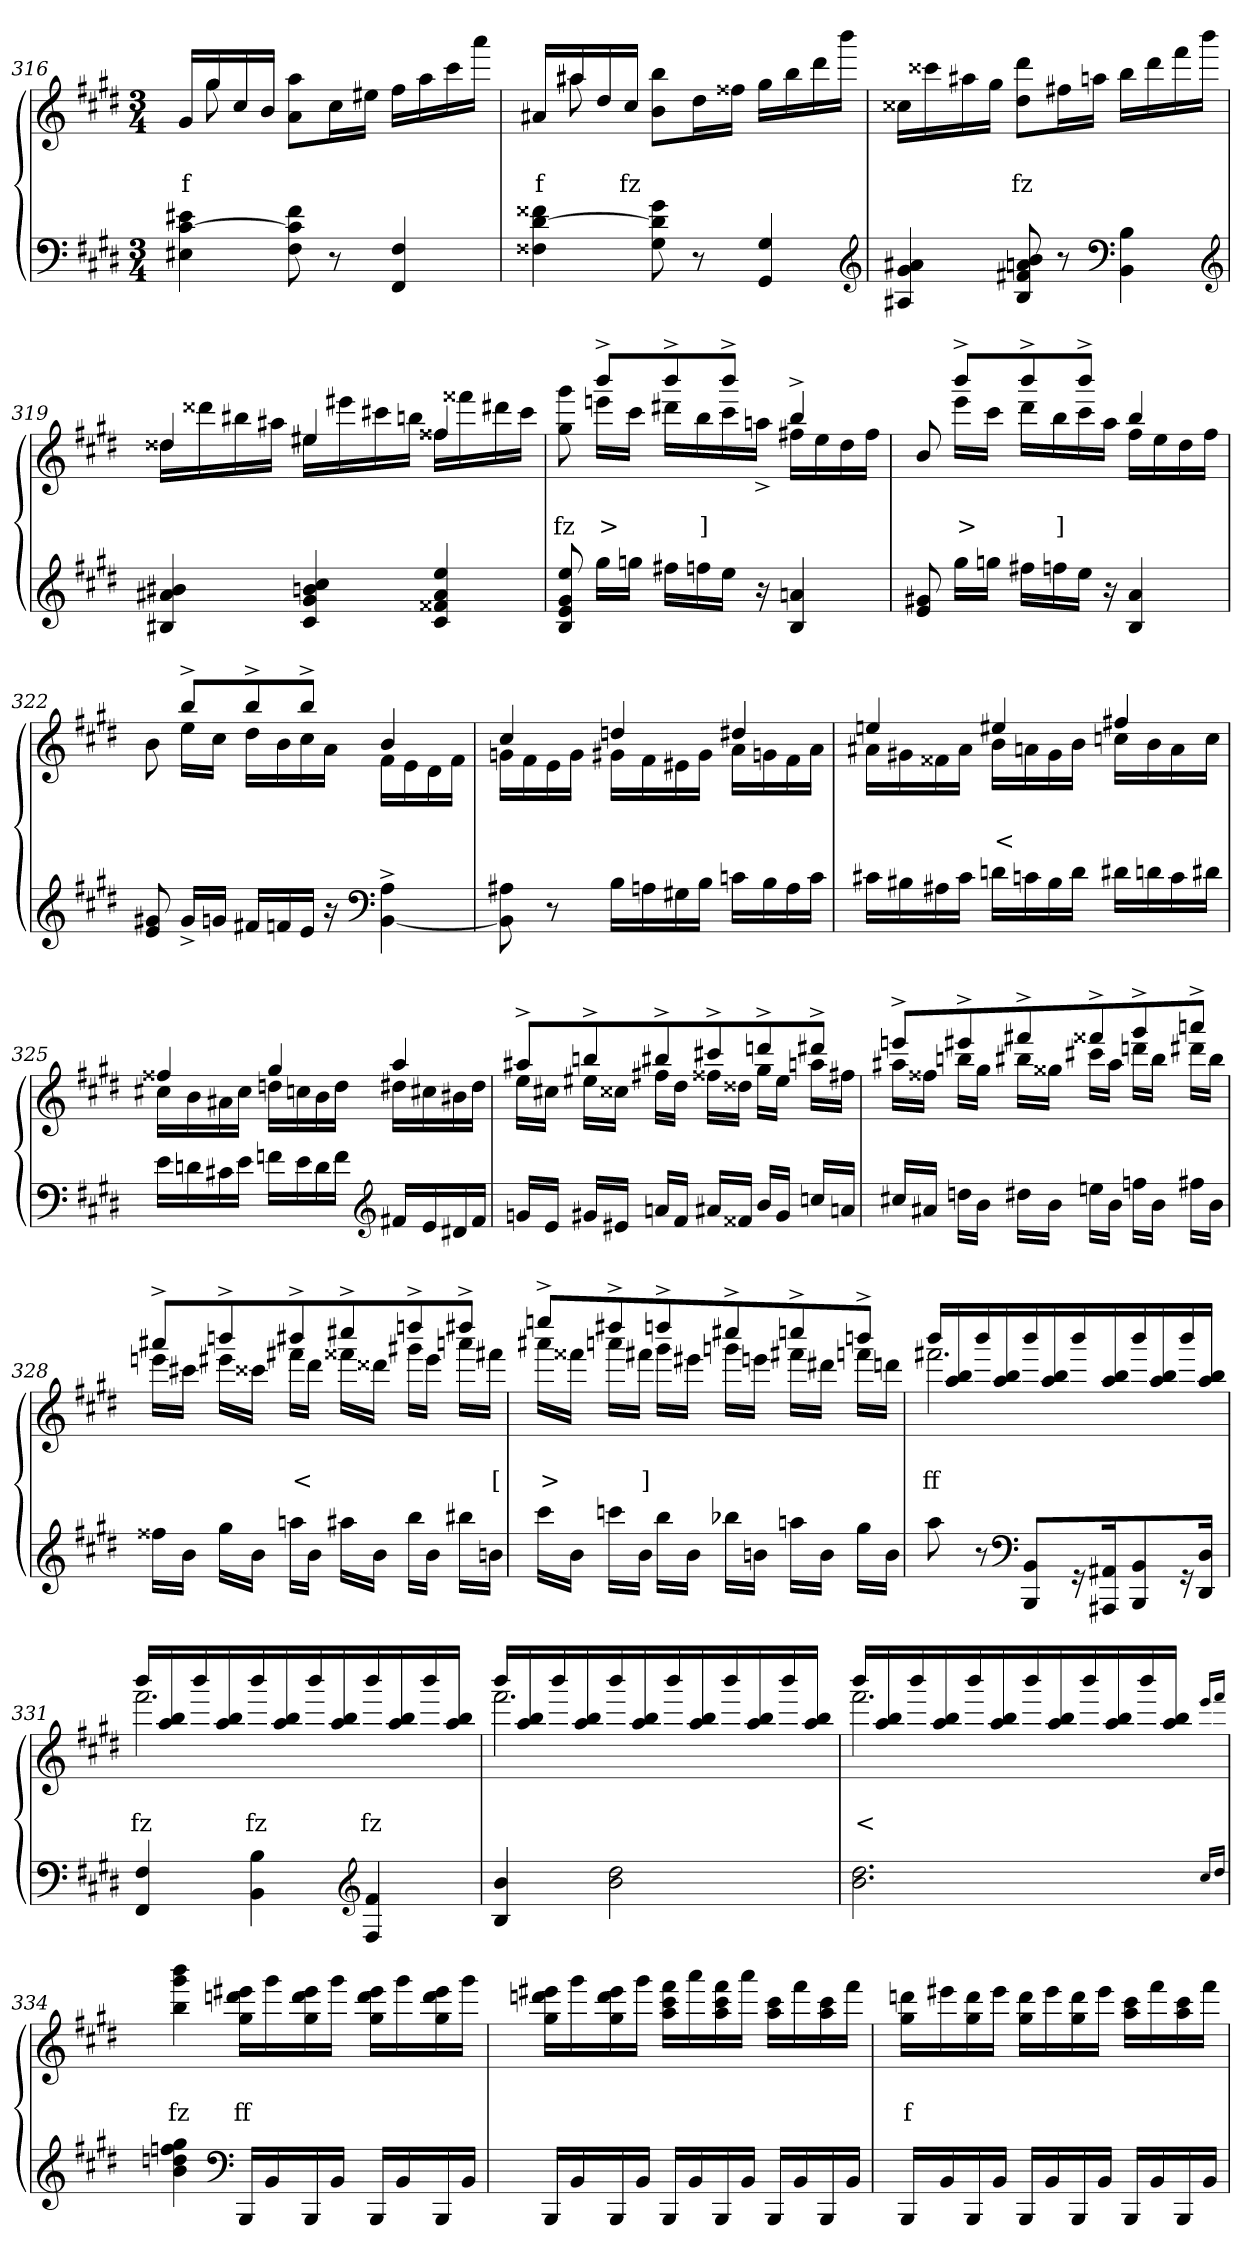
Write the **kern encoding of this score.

**kern	**kern	**text	**text
*part2	*part1	*part1	*part1
*staff2	*staff1	*staff1	*staff1
*clefF4	*clefG2	*	*
*k[f#c#g#d#]	*k[f#c#g#d#]	*	*
*M3/4	*M3/4	*	*
=316	=316	=316	=316
*	*^	*	*
4e#X [4c# 4E#X	16ryy	16g#/LL	.	f
.	8gg#\	16gg#	.	.
.	.	16cc#	.	.
.	16ryy	16bJJ	.	.
8f# 8c#] 8F#	8aa 8aL	2ryy	.	.
8r	16cc#L	.	.	.
.	16ee#XJJ	.	.	.
4F# 4FF#	16ff#LL	.	.	.
.	16aa	.	.	.
.	16ccc#	.	.	.
.	16aaaJJ	.	.	.
=317	=317	=317	=317	=317
4f##X [4d# 4F##X	16ryy	16a#/LL	.	f
.	8aa#X\	16aa#	.	.
.	.	16dd#	.	.
.	16ryy	16cc#JJ	.	fz
8g# 8d#] 8G#	8bb 8bL	2ryy	.	.
8r	16dd#L	.	.	.
.	16ff##XJJ	.	.	.
4G# 4GG#	16gg#LL	.	.	.
.	16bb	.	.	.
.	16ddd#	.	.	.
.	16bbbJJ	.	.	.
*	*v	*v	*	*
*clefG2	*	*	*
=318	=318	=318	=318
4a#X 4g# 4A#X	16cc##XLL	.	.
.	16ccc##	.	.
.	16aa#X	.	.
.	16gg#JJ	.	.
8b 8an 8f#X 8B	8ddd# 8dd#L	.	fz
8r	16ff#XL	.	.
.	16aanJJ	.	.
*clefF4	*	*	*
4B 4BB	16bbLL	.	.
.	16ddd#	.	.
.	16fff#	.	.
.	16bbbJJ	.	.
*clefG2	*	*	*
=319	=319	=319	=319
*	*^	*	*
4b#X 4a#X 4B#X/	16dd##X\LL	4dd##X/	.	.
.	16ddd##	.	.	.
.	16bb#X	.	.	.
.	16aa#XJJ	.	.	.
4cc# 4bn 4g# 4c#/	16ee#X\LL	4ee#/	.	.
.	16eee#	.	.	.
.	16ccc#X	.	.	.
.	16bbnJJ	.	.	.
4ee 4a# 4f##X 4c#/	16ff##X\LL	4ff##/	.	.
.	16fff##	.	.	.
.	16ddd#X	.	.	.
.	16ccc#JJ	.	.	.
=320	=320	=320	=320	=320
8ee 8g# 8e 8B/	8ryy	8ggg# 8gg#	.	fz
16gg#LL	8bbb^>L	16eeenLL	.	>
16ggnJJ	.	16ccc#JJ	.	.
16ff#XLL	8bbb^>	16ddd#XLL	.	.
16ffn	.	16bb	.	]
16eeJJ	8bbb^>J	16ccc#	.	.
16r	.	16aan^>JJ	.	.
4an 4B	4bb^>	16ff#XLL	.	.
.	.	16ee	.	.
.	.	16dd#	.	.
.	.	16ff#JJ	.	.
=321	=321	=321	=321	=321
8g#X 8e	8ryy	8b/	.	.
16gg#LL	8bbb^>L	16eeeLL	.	>
16ggnJJ	.	16ccc#JJ	.	.
16ff#XLL	8bbb^>	16ddd#LL	.	.
16ffn	.	16bb	.	]
16eeJJ	8bbb^>J	16ccc#	.	.
16r	.	16aaJJ	.	.
4a 4B	4bb	16ff#LL	.	.
.	.	16ee	.	.
.	.	16dd#	.	.
.	.	16ff#JJ	.	.
=322	=322	=322	=322	=322
8g#X 8e	8ryy	8b\	.	.
16g#^>/LL	8bb^>L	16eeLL	.	.
16gnJJ	.	16cc#JJ	.	.
16f#X/LL	8bb^>	16dd#LL	.	.
16fn	.	16b	.	.
16eJJ	8bb^>J	16cc#	.	.
16r	.	16aJJ	.	.
*clefF4	*	*	*	*
4A^> [4BB^>	4b	16f#LL	.	.
.	.	16e	.	.
.	.	16d#	.	.
.	.	16f#JJ	.	.
=323	=323	=323	=323	=323
8A#X 8BB]	4cc#	16gnLL	.	.
.	.	16f#	.	.
8r	.	16e	.	.
.	.	16gJJ	.	.
16BLL	4ddn	16g#XLL	.	.
16An	.	16f#	.	.
16G#X	.	16e#X	.	.
16BJJ	.	16g#JJ	.	.
16cnLL	4dd#X	16aLL	.	.
16B	.	16gn	.	.
16A	.	16f#	.	.
16cJJ	.	16aJJ	.	.
=324	=324	=324	=324	=324
16c#XLL	4een	16a#XLL	.	.
16B#X	.	16g#X	.	.
16A#X	.	16f##X	.	.
16c#JJ	.	16a#JJ	.	.
16dnLL	4ee#X	16bLL	.	<
16cn	.	16an	.	.
16B#	.	16g#	.	.
16dJJ	.	16bJJ	.	.
16d#XLL	4ff#X	16ccnLL	.	.
16dn	.	16b	.	.
16c	.	16a	.	.
16d#XJJ	.	16ccJJ	.	.
=325	=325	=325	=325	=325
16eLL	4ff##X	16cc#XLL	.	.
16dn	.	16b	.	.
16c#X	.	16a#X	.	.
16eJJ	.	16cc#JJ	.	.
16fnLL	4gg#	16ddnLL	.	.
16e	.	16ccn	.	.
16d	.	16b	.	.
16fJJ	.	16ddJJ	.	.
*clefG2	*	*	*	*
16f#XLL	4aa	16dd#XLL	.	.
16e	.	16cc#X	.	.
16d#X	.	16b#X	.	.
16f#JJ	.	16dd#JJ	.	.
=326	=326	=326	=326	=326
16gnLL	8aa#X^>L	16eeLL	.	.
16eJJ	.	16cc#XJJ	.	.
16g#XLL	8bbn^>	16ee#XLL	.	.
16e#XJJ	.	16cc##XJJ	.	.
16anLL	8bb#X^>	16ff#XLL	.	.
16f#JJ	.	16dd#JJ	.	.
16a#XLL	8ccc#X^>	16ff##XLL	.	.
16f##XJJ	.	16dd##XJJ	.	.
16bLL	8dddn^>	16gg#LL	.	.
16g#JJ	.	16ee#JJ	.	.
16ccn/LL	8ddd#X^>J	16aanLL	.	.
16anJJ	.	16ff#XJJ	.	.
=327	=327	=327	=327	=327
16cc#X/LL	8eeen^>L	16aa#XLL	.	.
16a#XJJ	.	16ff##JJ	.	.
16ddnLL	8eee#X^>	16bbnLL	.	.
16bJJ	.	16gg#JJ	.	.
16dd#XLL	8fff#X^>	16bb#XLL	.	.
16bJJ	.	16gg##XJJ	.	.
16eenLL	8fff##X^>	16ccc#XLL	.	.
16bJJ	.	16aa#JJ	.	.
16ffnLL	8ggg#^>	16dddnLL	.	.
16bJJ	.	16bb#JJ	.	.
16ff#XLL	8aaan^>J	16ddd#XLL	.	.
16bJJ	.	16bb#JJ	.	.
=328	=328	=328	=328	=328
16ff##XLL	8aaa#X^>L	16eeenLL	.	.
16bJJ	.	16ccc#XJJ	.	.
16gg#LL	8bbbn^>	16eee#XLL	.	.
16bJJ	.	16ccc##XJJ	.	.
16aanLL	8bbb#X^>	16fff#XLL	.	<
16bJJ	.	16ddd#JJ	.	.
16aa#XLL	8cccc#X^>	16fff##XLL	.	.
16bJJ	.	16ddd##XJJ	.	.
16bbLL	8ddddn^>	16ggg#XLL	.	.
16bJJ	.	16eee#JJ	.	.
16bb#XLL	8dddd#X^>J	16aaanLL	.	.
16bnJJ	.	16fff#XJJ	.	[
=329	=329	=329	=329	=329
16ccc#LL	8eeeen^>L	16aaa#XLL	.	>
16bJJ	.	16fff##XJJ	.	.
16cccnLL	8dddd#X^>	16aaanLL	.	.
16bJJ	.	16fff#XJJ	.	]
16bbLL	8ddddn^>	16ggg#LL	.	.
16bJJ	.	16eee#XJJ	.	.
16bb-XLL	8cccc#X^>	16gggnLL	.	.
16bnJJ	.	16eeenJJ	.	.
16aanLL	8ccccn^>	16fff#XLL	.	.
16bJJ	.	16ddd#XJJ	.	.
16gg#LL	8bbbn^>J	16fffnLL	.	.
16bJJ	.	16dddnJJ	.	.
=330	=330	=330	=330	=330
8aa	2.fff#X\	16bbb/L	.	ff
.	.	16bb 16aa	.	.
8r	.	16bbb	.	.
.	.	16bb 16aa	.	.
*clefF4	*	*	*	*
8BB 8BBBL	.	16bbb	.	.
.	.	16bb 16aa	.	.
16r	.	16bbb	.	.
16AA#X 16AAA#X	.	16bb 16aa	.	.
8BB 8BBB	.	16bbb	.	.
.	.	16bb 16aa	.	.
16r	.	16bbb	.	.
16D# 16DD#Jk	.	16bb 16aaJ	.	.
=331	=331	=331	=331	=331
4F# 4FF#	2.fff#\	16bbb/L	.	fz
.	.	16bb 16aa	.	.
.	.	16bbb	.	.
.	.	16bb 16aa	.	.
4B 4BB	.	16bbb	.	fz
.	.	16bb 16aa	.	.
.	.	16bbb	.	.
.	.	16bb 16aa	.	.
*clefG2	*	*	*	*
4f# 4F#	.	16bbb	.	fz
.	.	16bb 16aa	.	.
.	.	16bbb	.	.
.	.	16bb 16aaJ	.	.
=332	=332	=332	=332	=332
4b 4B	2.fff#\	16bbb/L	.	.
.	.	16bb 16aa	.	.
.	.	16bbb	.	.
.	.	16bb 16aa	.	.
2dd# 2b	.	16bbb	.	.
.	.	16bb 16aa	.	.
.	.	16bbb	.	.
.	.	16bb 16aa	.	.
.	.	16bbb	.	.
.	.	16bb 16aa	.	.
.	.	16bbb	.	.
.	.	16bb 16aaJ	.	.
=333	=333	=333	=333	=333
2.dd# 2.b	2.fff#\	16bbb/L	.	<
.	.	16bb 16aa	.	.
.	.	16bbb	.	.
.	.	16bb 16aa	.	.
.	.	16bbb	.	.
.	.	16bb 16aa	.	.
.	.	16bbb	.	.
.	.	16bb 16aa	.	.
.	.	16bbb	.	.
.	.	16bb 16aa	.	.
.	.	16bbb	.	.
.	.	16bb 16aaJ	.	.
16qqcc#L	.	16qqeeeL	.	.
16qqdd#J	.	16qqfff#J	.	.
*	*v	*v	*	*
=334	=334	=334	=334
4gg# 4ffn 4ddn 4b	4bbb 4ggg# 4bb	.	fz
*clefF4	*	*	*
16BBBLL	16eee#X 16dddn 16gg#LL	.	ff
16BB	16ggg#	.	.
16BBB	16eee# 16ddd 16gg#	.	.
16BBJJ	16ggg#JJ	.	.
16BBBLL	16eee# 16ddd 16gg#LL	.	.
16BB	16ggg#	.	.
16BBB	16eee# 16ddd 16gg#	.	.
16BBJJ	16ggg#JJ	.	.
=335	=335	=335	=335
16BBBLL	16eee#X 16dddn 16gg#LL	.	.
16BB	16ggg#	.	.
16BBB	16eee# 16ddd 16gg#	.	.
16BBJJ	16ggg#JJ	.	.
16BBBLL	16fff# 16ccc# 16aaLL	.	.
16BB	16aaa	.	.
16BBB	16fff# 16ccc# 16aa	.	.
16BBJJ	16aaaJJ	.	.
16BBBLL	16ccc# 16aaLL	.	.
16BB	16fff#	.	.
16BBB	16ccc# 16aa	.	.
16BBJJ	16fff#JJ	.	.
=336	=336	=336	=336
16BBBLL	16dddn 16gg#LL	.	f
16BB	16eee#X	.	.
16BBB	16ddd 16gg#	.	.
16BBJJ	16eee#JJ	.	.
16BBBLL	16ddd 16gg#LL	.	.
16BB	16eee#	.	.
16BBB	16ddd 16gg#	.	.
16BBJJ	16eee#JJ	.	.
16BBBLL	16ccc# 16aaLL	.	.
16BB	16fff#	.	.
16BBB	16ccc# 16aa	.	.
16BBJJ	16fff#JJ	.	.
=	=	=	=
*-	*-	*-	*-
